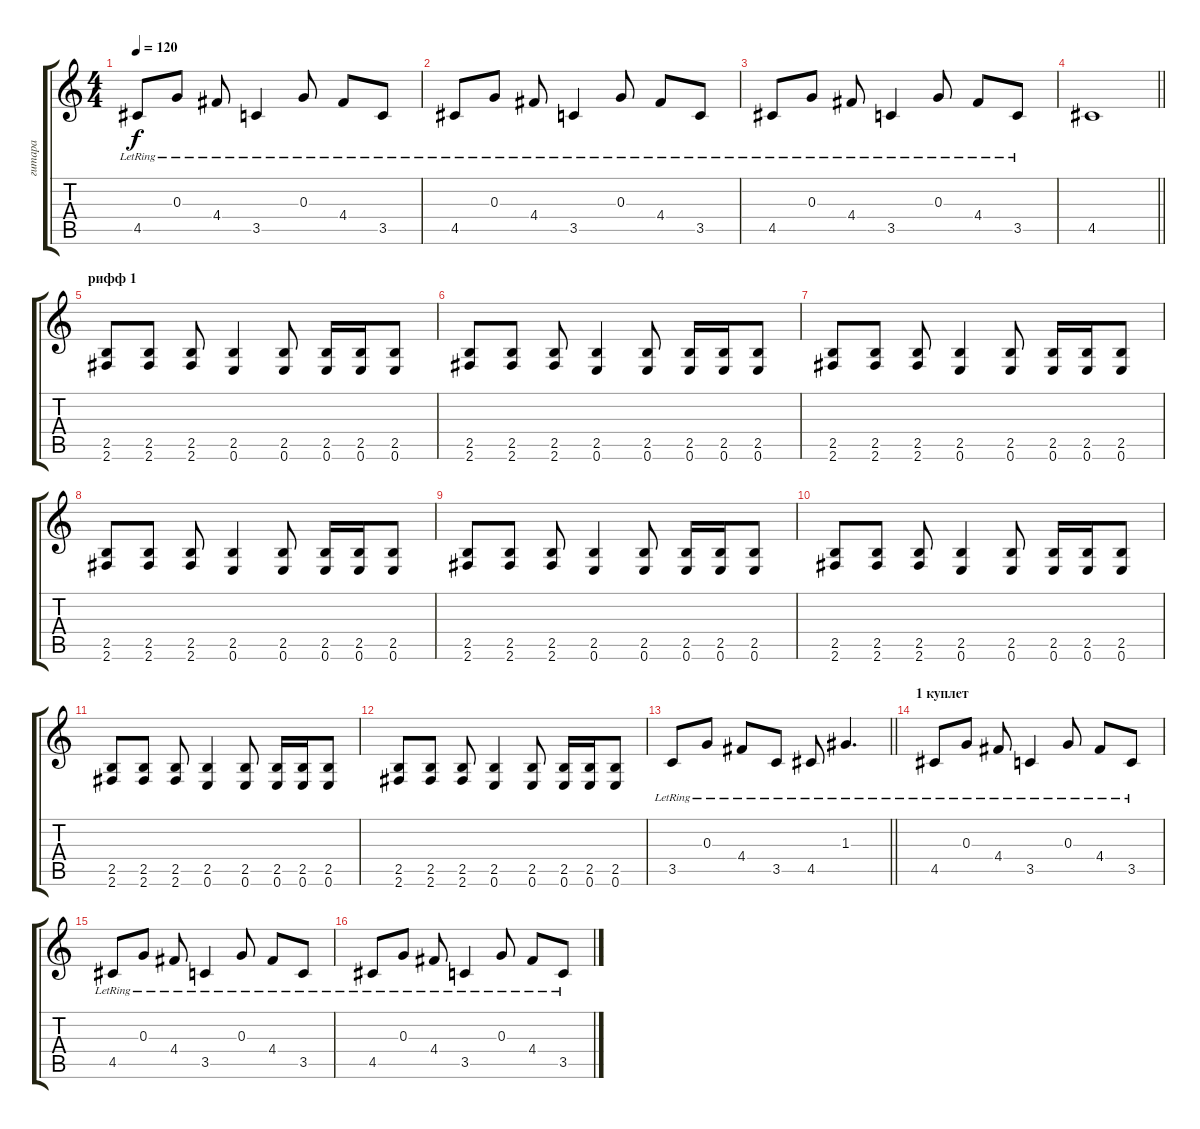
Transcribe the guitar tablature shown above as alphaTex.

\track ("гитара" "гитара") {instrument electricguitarclean}
\staff {score tabs}
\tuning (E4 B3 G3 D3 A2 E2) {hide}
\ts (4 4)
\tempo 120
\clef g2
\ks c
4.5{lr}.8{dy f instrument electricguitarclean} 0.3{lr}.8 4.4{lr}.8 3.5{lr}.4 0.3{lr}.8 4.4{lr}.8 3.5{lr}.8 |
4.5{lr}.8 0.3{lr}.8 4.4{lr}.8 3.5{lr}.4 0.3{lr}.8 4.4{lr}.8 3.5{lr}.8 |
4.5{lr}.8 0.3{lr}.8 4.4{lr}.8 3.5{lr}.4 0.3{lr}.8 4.4{lr}.8 3.5{lr}.8 |
\barLineRight lightlight
4.5.1 |
\section ("" "рифф 1")
(2.5 2.6).8{instrument distortionguitar} (2.5 2.6).8 (2.5 2.6).8 (2.5 0.6).4 (2.5 0.6).8 (2.5 0.6).16 (2.5 0.6).16 (2.5 0.6).8 |
(2.5 2.6).8 (2.5 2.6).8 (2.5 2.6).8 (2.5 0.6).4 (2.5 0.6).8 (2.5 0.6).16 (2.5 0.6).16 (2.5 0.6).8 |
(2.5 2.6).8 (2.5 2.6).8 (2.5 2.6).8 (2.5 0.6).4 (2.5 0.6).8 (2.5 0.6).16 (2.5 0.6).16 (2.5 0.6).8 |
(2.5 2.6).8 (2.5 2.6).8 (2.5 2.6).8 (2.5 0.6).4 (2.5 0.6).8 (2.5 0.6).16 (2.5 0.6).16 (2.5 0.6).8 |
(2.5 2.6).8 (2.5 2.6).8 (2.5 2.6).8 (2.5 0.6).4 (2.5 0.6).8 (2.5 0.6).16 (2.5 0.6).16 (2.5 0.6).8 |
(2.5 2.6).8 (2.5 2.6).8 (2.5 2.6).8 (2.5 0.6).4 (2.5 0.6).8 (2.5 0.6).16 (2.5 0.6).16 (2.5 0.6).8 |
(2.5 2.6).8 (2.5 2.6).8 (2.5 2.6).8 (2.5 0.6).4 (2.5 0.6).8 (2.5 0.6).16 (2.5 0.6).16 (2.5 0.6).8 |
(2.5 2.6).8 (2.5 2.6).8 (2.5 2.6).8 (2.5 0.6).4 (2.5 0.6).8 (2.5 0.6).16 (2.5 0.6).16 (2.5 0.6).8 |
\barLineRight lightlight
3.5{lr}.8{instrument electricguitarclean} 0.3{lr}.8 4.4{lr}.8 3.5{lr}.8 4.5{lr}.8 1.3{lr}.4{d} |
\section ("" "1 куплет")
4.5{lr}.8 0.3{lr}.8 4.4{lr}.8 3.5{lr}.4 0.3{lr}.8 4.4{lr}.8 3.5{lr}.8 |
4.5{lr}.8 0.3{lr}.8 4.4{lr}.8 3.5{lr}.4 0.3{lr}.8 4.4{lr}.8 3.5{lr}.8 |
4.5{lr}.8 0.3{lr}.8 4.4{lr}.8 3.5{lr}.4 0.3{lr}.8 4.4{lr}.8 3.5{lr}.8
